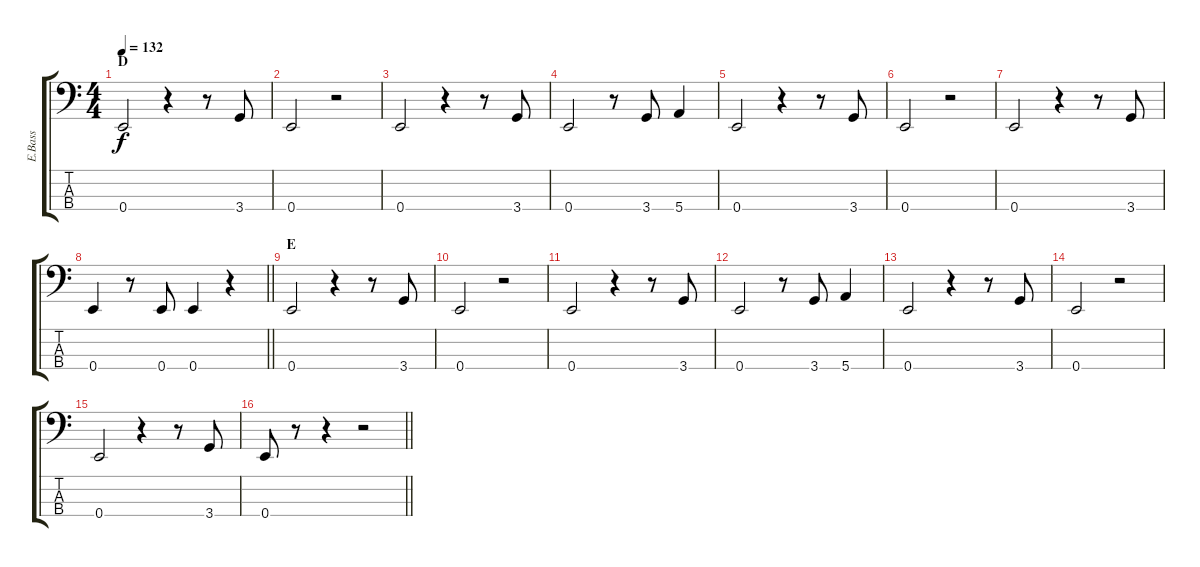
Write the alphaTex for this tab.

\track ("E.Bass" "E.Bass") {instrument electricbassfinger}
\staff {score tabs}
\tuning (G2 D2 A1 E1) {hide}
\ts (4 4)
\section ("" "D")
\tempo 132
\clef f4
\ks c
0.4.2{dy f} r.4 r.8 3.4.8 |
0.4.2 r.2 |
0.4.2 r.4 r.8 3.4.8 |
0.4.2 r.8 3.4.8 5.4.4 |
0.4.2 r.4 r.8 3.4.8 |
0.4.2 r.2 |
0.4.2 r.4 r.8 3.4.8 |
\barLineRight lightlight
0.4.4 r.8 0.4.8 0.4.4 r.4 |
\section ("" "E")
0.4.2 r.4 r.8 3.4.8 |
0.4.2 r.2 |
0.4.2 r.4 r.8 3.4.8 |
0.4.2 r.8 3.4.8 5.4.4 |
0.4.2 r.4 r.8 3.4.8 |
0.4.2 r.2 |
0.4.2 r.4 r.8 3.4.8 |
\barLineRight lightlight
0.4.8 r.8 r.4 r.2
